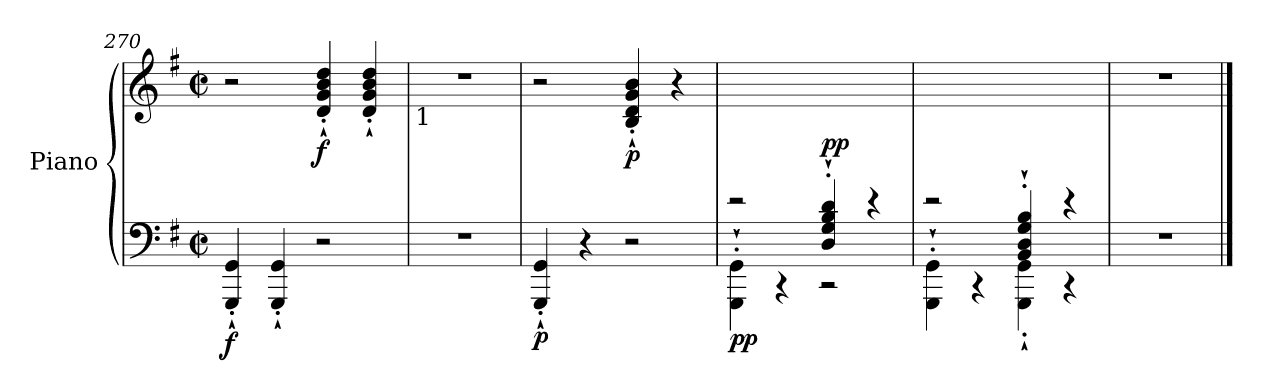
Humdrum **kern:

**kern	**kern	**dynam
*part1	*part1	*part1
*staff2	*staff1	*staff1/2
*I"Piano	*	*
*I'Pno	*	*
*clefF4	*clefG2	*
*k[f#]	*k[f#]	*
*G:	*G:	*
*M2/2	*M2/2	*
*met(c|)	*met(c|)	*
=270	=270	=270
!	!	!LO:DY:b=2
4GGG/`' 4GG/`'	2r	f
4GGG/`' 4GG/`'	.	.
!	!	!LO:DY:b
2r	4d/`' 4g/`' 4b/`' 4dd/`'	f
.	4d/`' 4g/`' 4b/`' 4dd/`'	.
!!LO:PB:g=z
=271	=271	=271
!	!LO:TX:b:t=1	!
1r	1r	.
=272	=272	=272
!	!	!LO:DY:b=2
4GGG/`' 4GG/`'	2r	p
4r	.	.
!	!	!LO:DY:b
2r	4B/`' 4d/`' 4g/`' 4b/`'	p
.	4r	.
=273	=273	=273
*^	*	*
!	!	!	!LO:DY:b=2
2ryy	4GGG\`' 4GG\`'	2rAAA	pp
.	4rCC	.	.
!	!	!	!LO:DY:a=2
4D/`' 4G/`' 4B/`' 4d/`'	2rCC	4ryy	pp
4ryy	.	4rAAA	.
=274	=274	=274	=274
2ryy	4GGG\`' 4GG\`'	2rAAA	.
.	4rCC	.	.
4BB/`' 4D/`' 4G/`' 4B/`'	4GGG\`' 4GG\`'	4ryy	.
4ryy	4rCC	4rAAA	.
*v	*v	*	*
!!LO:PB:g=z
=275	=275	=275
1r	1r	.
==	==	==
*-	*-	*-
